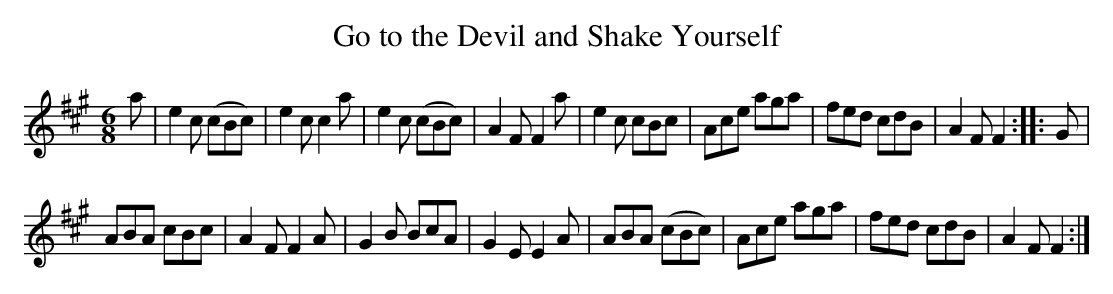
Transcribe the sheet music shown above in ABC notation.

X:1
T:Go to the Devil and Shake Yourself
L:1/8
M:6/8
K:A
a|e2c (cBc)|e2c c2a|e2c (cBc)|A2F F2a|e2c cBc|Ace aga|fed cdB|A2F F2::G|
ABA cBc|A2F F2A|G2B BcA|G2E E2A|ABA (cBc)|Ace aga|fed cdB|A2F F2:|
